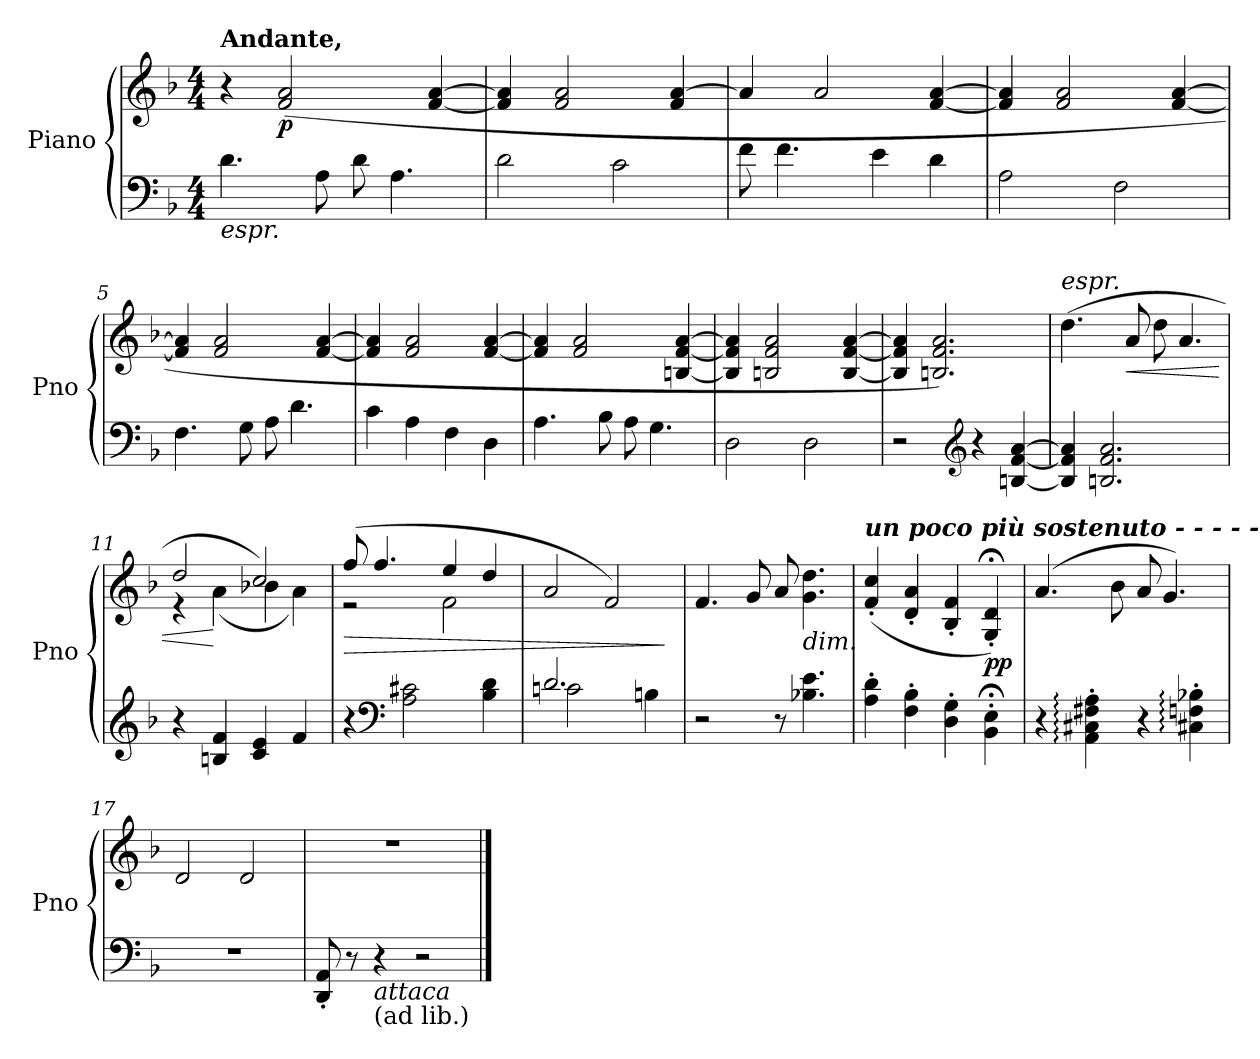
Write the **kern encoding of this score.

**kern	**kern	**dynam
*part1	*part1	*part1
*staff2	*staff1	*staff1/2
*I"Piano	*	*
*I'Pno	*	*
*clefF4	*clefG2	*
*k[b-]	*k[b-]	*
*M4/4	*M4/4	*
*MM100	*MM100	*
=1	=1	=1
!	!LO:TX:a:B:t=Andante,	!
!LO:TX:b:i:t=espr.	!	!
4.d\	4r	.
!	!	!LO:DY:b
.	(>2f/ 2a/	p
8A\	.	.
8d\	.	.
4.A\	.	.
.	[4f/ [4a/	.
=2	=2	=2
2d\	4f/] 4a/]	.
.	2f/ 2a/	.
2c\	.	.
.	4f/ [4a/	.
=3	=3	=3
8f\	4a/]	.
4.f\	.	.
.	2a/	.
4e\	.	.
4d\	[4f/ [4a/	.
=4	=4	=4
2A\	4f/] 4a/]	.
.	2f/ 2a/	.
2F\	.	.
.	[4f/ [4a/	.
=5	=5	=5
4.F\	4f/] 4a/]	.
.	2f/ 2a/	.
8G\	.	.
8A\	.	.
4.d\	.	.
.	[4f/ [4a/	.
=6	=6	=6
4c\	4f/] 4a/]	.
4A\	2f/ 2a/	.
4F\	.	.
4D\	[4f/ [4a/	.
!!LO:LB:g=z
=7	=7	=7
4.A\	4f/] 4a/]	.
.	2f/ 2a/	.
8B-\	.	.
8A\	.	.
4.G\	.	.
.	[4Bn/ [4f/ [4a/	.
=8	=8	=8
2D\	4B/] 4f/] 4a/]	.
.	2Bn/ 2f/ 2a/	.
2D\	.	.
.	[4B/ [4f/ [4a/	.
=9	=9	=9
2r	4B/] 4f/] 4a/]	.
.	2.Bn/ 2.f/ 2.a/)	.
*clefG2	*	*
4r	.	.
[4Bn/ [4f/ [4a/	.	.
=10	=10	=10
!	!LO:TX:a:i:t=espr.	!
4B/] 4f/] 4a/]	(>4.dd\	.
2.Bn/ 2.f/ 2.a/	.	.
!	!	!LO:HP:b
.	8a/	<
.	8dd\	.
.	4.a/	.
=11	=11	=11
*	*^	*
4r	2dd/	4r	.
4Bn/ 4f/	.	(<4a\	[
4c/ 4e/	2cc/)	4b-X\	.
4f/	.	4a\)	.
=12	=12	=12	=12
!	!	!	!LO:HP:b
4r	(>8ff/	2r	>
.	4.ff/	.	.
*clefF4	*	*	*
2A\ 2c#X\	.	.	.
.	4ee/	2f\	.
4B-\ 4d\	4dd/	.	.
*	*v	*v	*
!!LO:LB:g=z
=13	=13	=13
*^	*	*
2.d/	(<2cn\	2a/	.
.	2ryy	2f/)	.
4Bn\	.	.	.
*v	*v	*	*
.	.	]
=14	=14	=14
2r	4.f/	.
.	8g/	.
8r	8a/	.
!	!LO:TX:b:i:t=dim.	!
4.B-X\ 4.e\	4.g\ 4.dd\)	.
=15	=15	=15
!	!LO:TX:a:Bi:t=un poco più sostenuto          -          -            -            -            -            -            -	!
4A\' 4d\'	(<4f/' 4cc/'	.
4F\' 4B-\'	4d/' 4a/'	.
4D\' 4G\'	4B-/' 4f/'	.
!	!	!LO:DY:b
4BB-\;<' 4E\;<'	4G/;<' 4d/;<')	pp
=16	=16	=16
4r	(>4.a/	.
4AA\:' 4C#X\:' 4F#X\:' 4A\:'	.	.
.	8b-\	.
4r	8a/	.
.	4.g/)	.
4C#X\:' 4Fn\:' 4B-X\:'	.	.
=17	=17	=17
1r	2d/	.
.	2d/	.
=18	=18	=18
8DD/' 8AA/'	1r	.
8r	.	.
!LO:TX:b:i:t=attaca	!	!
!LO:TX:b:t=(ad lib.)	!	!
4r	.	.
2r	.	.
==	==	==
*-	*-	*-
